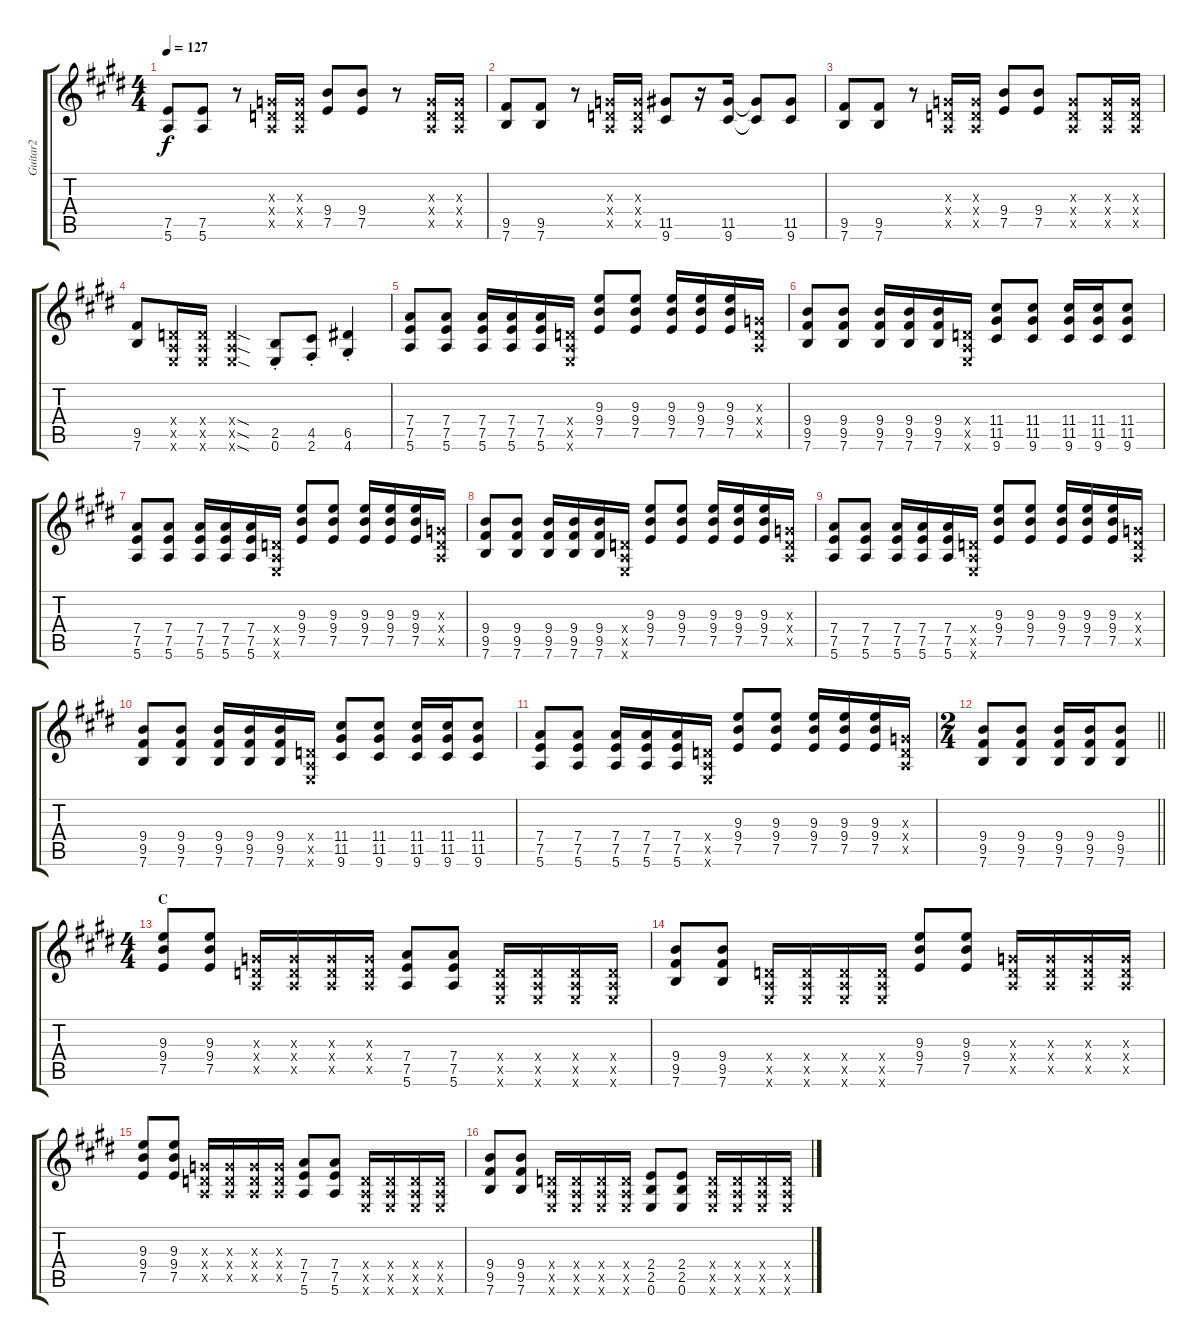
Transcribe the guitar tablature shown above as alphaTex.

\track ("Guitar2" "Guitar2") {instrument overdrivenguitar}
\staff {score tabs}
\tuning (E4 B3 G3 D3 A2 E2) {hide}
\ts (4 4)
\tempo 127
\clef g2
\ks e
(7.5 5.6).8{dy f} (7.5 5.6).8 r.8 (0.3{x} 0.4{x} 0.5{x}).16 (0.3{x} 0.4{x} 0.5{x}).16 (9.4 7.5).8 (9.4 7.5).8 r.8 (0.3{x} 0.4{x} 0.5{x}).16 (0.3{x} 0.4{x} 0.5{x}).16 |
(9.5 7.6).8 (9.5 7.6).8 r.8 (0.3{x} 0.4{x} 0.5{x}).16 (0.3{x} 0.4{x} 0.5{x}).16 (11.5 9.6).8 r.16 (11.5 9.6).16 (11.5{t} 9.6{t}).8 (11.5 9.6).8 |
(9.5 7.6).8 (9.5 7.6).8 r.8 (0.3{x} 0.4{x} 0.5{x}).16 (0.3{x} 0.4{x} 0.5{x}).16 (9.4 7.5).8 (9.4 7.5).8 (0.3{x} 0.4{x} 0.5{x}).8 (0.3{x} 0.4{x} 0.5{x}).16 (0.3{x} 0.4{x} 0.5{x}).16 |
(9.5 7.6).8 (0.4{x} 0.5{x} 0.6{x}).16 (0.4{x} 0.5{x} 0.6{x}).16 (0.4{sod x} 0.5{sod x} 0.6{sod x}).4 (2.5{st} 0.6{st}).8 (4.5{st} 2.6{st}).8 (6.5{st} 4.6{st}).4 |
(7.4 7.5 5.6).8 (7.4 7.5 5.6).8 (7.4 7.5 5.6).16 (7.4 7.5 5.6).16 (7.4 7.5 5.6).16 (0.4{x} 0.5{x} 0.6{x}).16 (9.3 9.4 7.5).8 (9.3 9.4 7.5).8 (9.3 9.4 7.5).16 (9.3 9.4 7.5).16 (9.3 9.4 7.5).16 (0.3{x} 0.4{x} 0.5{x}).16 |
(9.4 9.5 7.6).8 (9.4 9.5 7.6).8 (9.4 9.5 7.6).16 (9.4 9.5 7.6).16 (9.4 9.5 7.6).16 (0.4{x} 0.5{x} 0.6{x}).16 (11.4 11.5 9.6).8 (11.4 11.5 9.6).8 (11.4 11.5 9.6).16 (11.4 11.5 9.6).16 (11.4 11.5 9.6).8 |
(7.4 7.5 5.6).8 (7.4 7.5 5.6).8 (7.4 7.5 5.6).16 (7.4 7.5 5.6).16 (7.4 7.5 5.6).16 (0.4{x} 0.5{x} 0.6{x}).16 (9.3 9.4 7.5).8 (9.3 9.4 7.5).8 (9.3 9.4 7.5).16 (9.3 9.4 7.5).16 (9.3 9.4 7.5).16 (0.3{x} 0.4{x} 0.5{x}).16 |
(9.4 9.5 7.6).8 (9.4 9.5 7.6).8 (9.4 9.5 7.6).16 (9.4 9.5 7.6).16 (9.4 9.5 7.6).16 (0.4{x} 0.5{x} 0.6{x}).16 (9.3 9.4 7.5).8 (9.3 9.4 7.5).8 (9.3 9.4 7.5).16 (9.3 9.4 7.5).16 (9.3 9.4 7.5).16 (0.3{x} 0.4{x} 0.5{x}).16 |
(7.4 7.5 5.6).8 (7.4 7.5 5.6).8 (7.4 7.5 5.6).16 (7.4 7.5 5.6).16 (7.4 7.5 5.6).16 (0.4{x} 0.5{x} 0.6{x}).16 (9.3 9.4 7.5).8 (9.3 9.4 7.5).8 (9.3 9.4 7.5).16 (9.3 9.4 7.5).16 (9.3 9.4 7.5).16 (0.3{x} 0.4{x} 0.5{x}).16 |
(9.4 9.5 7.6).8 (9.4 9.5 7.6).8 (9.4 9.5 7.6).16 (9.4 9.5 7.6).16 (9.4 9.5 7.6).16 (0.4{x} 0.5{x} 0.6{x}).16 (11.4 11.5 9.6).8 (11.4 11.5 9.6).8 (11.4 11.5 9.6).16 (11.4 11.5 9.6).16 (11.4 11.5 9.6).8 |
(7.4 7.5 5.6).8 (7.4 7.5 5.6).8 (7.4 7.5 5.6).16 (7.4 7.5 5.6).16 (7.4 7.5 5.6).16 (0.4{x} 0.5{x} 0.6{x}).16 (9.3 9.4 7.5).8 (9.3 9.4 7.5).8 (9.3 9.4 7.5).16 (9.3 9.4 7.5).16 (9.3 9.4 7.5).16 (0.3{x} 0.4{x} 0.5{x}).16 |
\ts (2 4)
\barLineRight lightlight
(9.4 9.5 7.6).8 (9.4 9.5 7.6).8 (9.4 9.5 7.6).16 (9.4 9.5 7.6).16 (9.4 9.5 7.6).8 |
\ts (4 4)
\section ("" "C")
(9.3 9.4 7.5).8 (9.3 9.4 7.5).8 (0.3{x} 0.4{x} 0.5{x}).16 (0.3{x} 0.4{x} 0.5{x}).16 (0.3{x} 0.4{x} 0.5{x}).16 (0.3{x} 0.4{x} 0.5{x}).16 (7.4 7.5 5.6).8 (7.4 7.5 5.6).8 (0.4{x} 0.5{x} 0.6{x}).16 (0.4{x} 0.5{x} 0.6{x}).16 (0.4{x} 0.5{x} 0.6{x}).16 (0.4{x} 0.5{x} 0.6{x}).16 |
(9.4 9.5 7.6).8 (9.4 9.5 7.6).8 (0.4{x} 0.5{x} 0.6{x}).16 (0.4{x} 0.5{x} 0.6{x}).16 (0.4{x} 0.5{x} 0.6{x}).16 (0.4{x} 0.5{x} 0.6{x}).16 (9.3 9.4 7.5).8 (9.3 9.4 7.5).8 (0.3{x} 0.4{x} 0.5{x}).16 (0.3{x} 0.4{x} 0.5{x}).16 (0.3{x} 0.4{x} 0.5{x}).16 (0.3{x} 0.4{x} 0.5{x}).16 |
(9.3 9.4 7.5).8 (9.3 9.4 7.5).8 (0.3{x} 0.4{x} 0.5{x}).16 (0.3{x} 0.4{x} 0.5{x}).16 (0.3{x} 0.4{x} 0.5{x}).16 (0.3{x} 0.4{x} 0.5{x}).16 (7.4 7.5 5.6).8 (7.4 7.5 5.6).8 (0.4{x} 0.5{x} 0.6{x}).16 (0.4{x} 0.5{x} 0.6{x}).16 (0.4{x} 0.5{x} 0.6{x}).16 (0.4{x} 0.5{x} 0.6{x}).16 |
(9.4 9.5 7.6).8 (9.4 9.5 7.6).8 (0.4{x} 0.5{x} 0.6{x}).16 (0.4{x} 0.5{x} 0.6{x}).16 (0.4{x} 0.5{x} 0.6{x}).16 (0.4{x} 0.5{x} 0.6{x}).16 (2.4 2.5 0.6).8 (2.4 2.5 0.6).8 (0.4{x} 0.5{x} 0.6{x}).16 (0.4{x} 0.5{x} 0.6{x}).16 (0.4{x} 0.5{x} 0.6{x}).16 (0.4{x} 0.5{x} 0.6{x}).16
